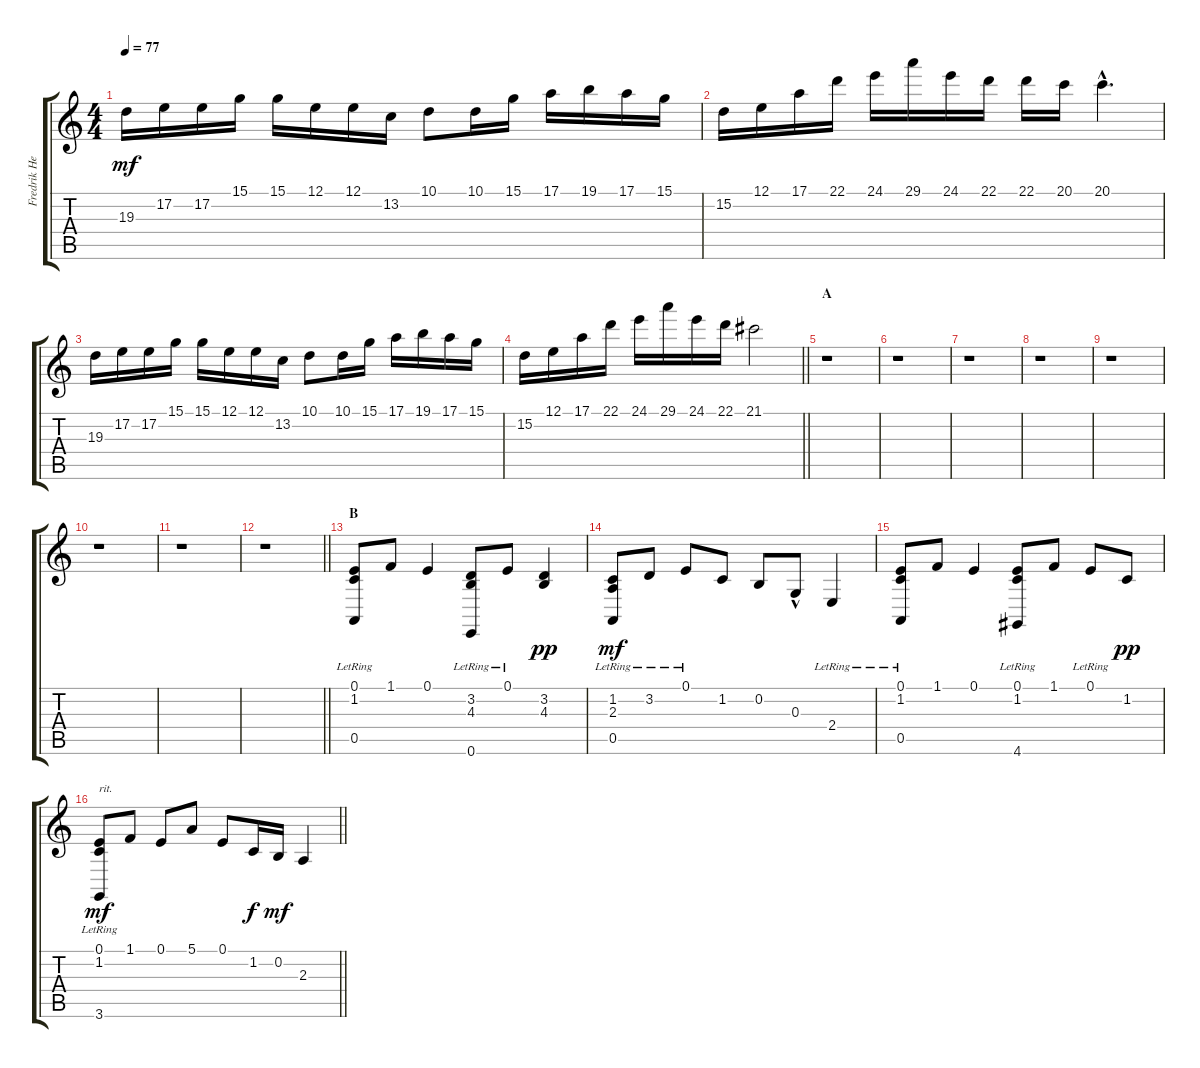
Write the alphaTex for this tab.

\track ("Fredrik Hermansson - keys" "Fredrik He") {instrument acousticgrandpiano}
\staff {score tabs}
\tuning (E4 B3 G3 D3 A2 E2) {hide}
\ts (4 4)
\tempo 77
\clef g2
\ks c
19.3.16{dy mf} 17.2.16 17.2.16 15.1.16 15.1.16 12.1.16 12.1.16 13.2.16 10.1.8 10.1.16 15.1.16 17.1.16 19.1.16 17.1.16 15.1.16 |
15.2.16 12.1.16 17.1.16 22.1.16 24.1.16 29.1.16 24.1.16 22.1.16 22.1.16 20.1.16 20.1{hac}.4{d} |
19.3.16 17.2.16 17.2.16 15.1.16 15.1.16 12.1.16 12.1.16 13.2.16 10.1.8 10.1.16 15.1.16 17.1.16 19.1.16 17.1.16 15.1.16 |
\barLineRight lightlight
15.2.16 12.1.16 17.1.16 22.1.16 24.1.16 29.1.16 24.1.16 22.1.16 21.1.2 |
\section ("" "A")
r.1 |
r.1 |
r.1 |
r.1 |
r.1 |
r.1 |
r.1 |
\barLineRight lightlight
r.1 |
\section ("" "B")
(0.1 1.2{lr} 0.5{lr}).8{volume 10 instrument synthstrings2} 1.1.8 0.1.4 (3.2{lr} 4.3{lr} 0.6{lr}).8 0.1{lr}.8 (3.2 4.3).4{dy pp} |
(1.2 2.3{lr} 0.5{lr}).8{dy mf} 3.2{lr}.8 0.1{lr}.8 1.2.8 0.2.8 0.3{hac}.8 2.4{lr}.4 |
(0.1 1.2{lr} 0.5{lr}).8 1.1.8 0.1.4 (0.1 1.2{lr} 4.6{lr}).8 1.1.8 0.1{lr}.8 1.2.8{dy pp} |
\barLineRight lightlight
(0.1 1.2{lr} 3.6{lr}).8{txt "rit." dy mf} 1.1.8 0.1.8 5.1.8 0.1.8 1.2.16{dy f} 0.2.16{dy mf} 2.3.4
